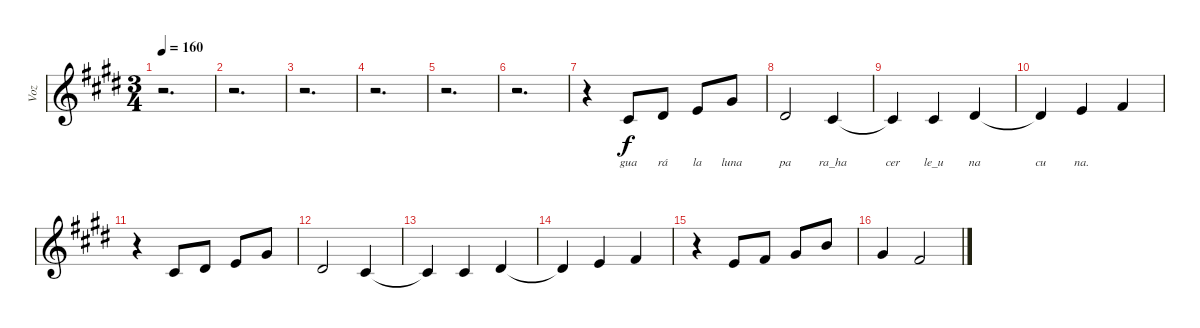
\track ("Voz" "Voz") {instrument cello}
\staff {score}
\tuning (E4 B3 G3 D3 A2 E2) {hide}
\ts (3 4)
\tempo 160
\clef g2
\ks c#minor
r.2{d dy f} |
r.2{d} |
r.2{d} |
r.2{d} |
r.2{d} |
r.2{d} |
r.4 2.2.8{lyrics (0 "gua") lyrics (1 "") lyrics (2 "") lyrics (3 "") lyrics (4 "")} 4.2.8{lyrics (0 "rá") lyrics (1 "") lyrics (2 "") lyrics (3 "") lyrics (4 "")} 5.2.8{lyrics (0 "la") lyrics (1 "") lyrics (2 "") lyrics (3 "") lyrics (4 "")} 9.2.8{lyrics (0 "luna") lyrics (1 "") lyrics (2 "") lyrics (3 "") lyrics (4 "")} |
4.2.2{lyrics (0 "pa") lyrics (1 "") lyrics (2 "") lyrics (3 "") lyrics (4 "")} 2.2.4{lyrics (0 "ra_ha") lyrics (1 "") lyrics (2 "") lyrics (3 "") lyrics (4 "")} |
2.2{t}.4{lyrics (0 "cer") lyrics (1 "") lyrics (2 "") lyrics (3 "") lyrics (4 "")} 2.2.4{lyrics (0 "le_u") lyrics (1 "") lyrics (2 "") lyrics (3 "") lyrics (4 "")} 4.2.4{lyrics (0 "na") lyrics (1 "") lyrics (2 "") lyrics (3 "") lyrics (4 "")} |
4.2{t}.4{lyrics (0 "cu") lyrics (1 "") lyrics (2 "") lyrics (3 "") lyrics (4 "")} 5.2.4{lyrics (0 "na.") lyrics (1 "") lyrics (2 "") lyrics (3 "") lyrics (4 "")} 7.2.4 |
r.4 2.2.8 4.2.8 5.2.8 4.1.8 |
4.2.2 2.2.4 |
2.2{t}.4 2.2.4 4.2.4 |
4.2{t}.4 5.2.4 7.2.4 |
r.4 5.2.8{volume 6} 7.2.8 4.1.8 7.1.8 |
4.1.4 7.2.2
